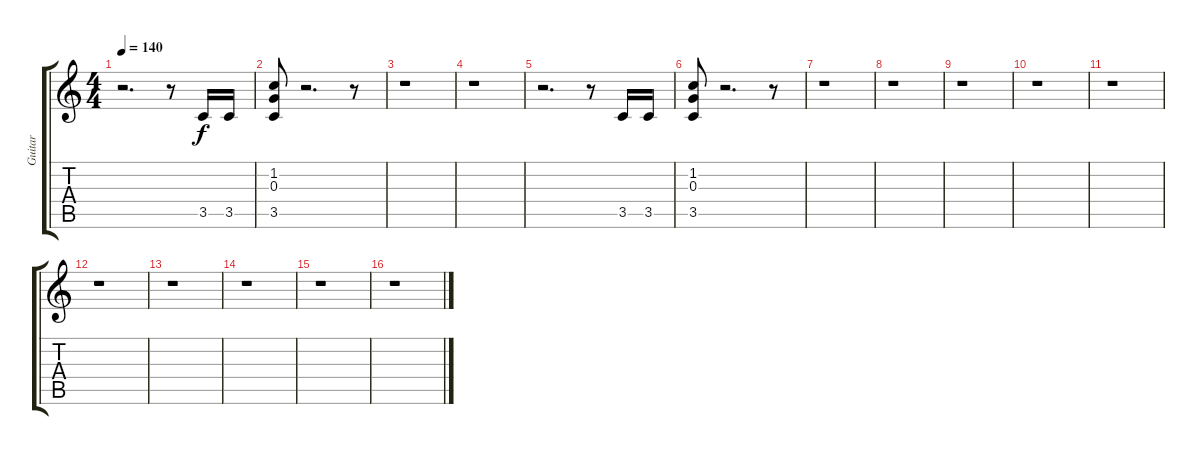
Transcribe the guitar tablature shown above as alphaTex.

\track ("Guitar " "Guitar ") {instrument distortionguitar}
\staff {score tabs}
\tuning (E4 B3 G3 D3 A2 E2) {hide}
\ts (4 4)
\tempo 140
\clef g2
\ks c
r.2{d dy f} r.8 3.5.16 3.5.16 |
(1.2 0.3 3.5).8 r.2{d} r.8 |
r.1 |
r.1 |
r.2{d} r.8 3.5.16 3.5.16 |
(1.2 0.3 3.5).8 r.2{d} r.8 |
r.1 |
r.1 |
r.1 |
r.1 |
r.1 |
r.1 |
r.1 |
r.1 |
r.1 |
r.1
